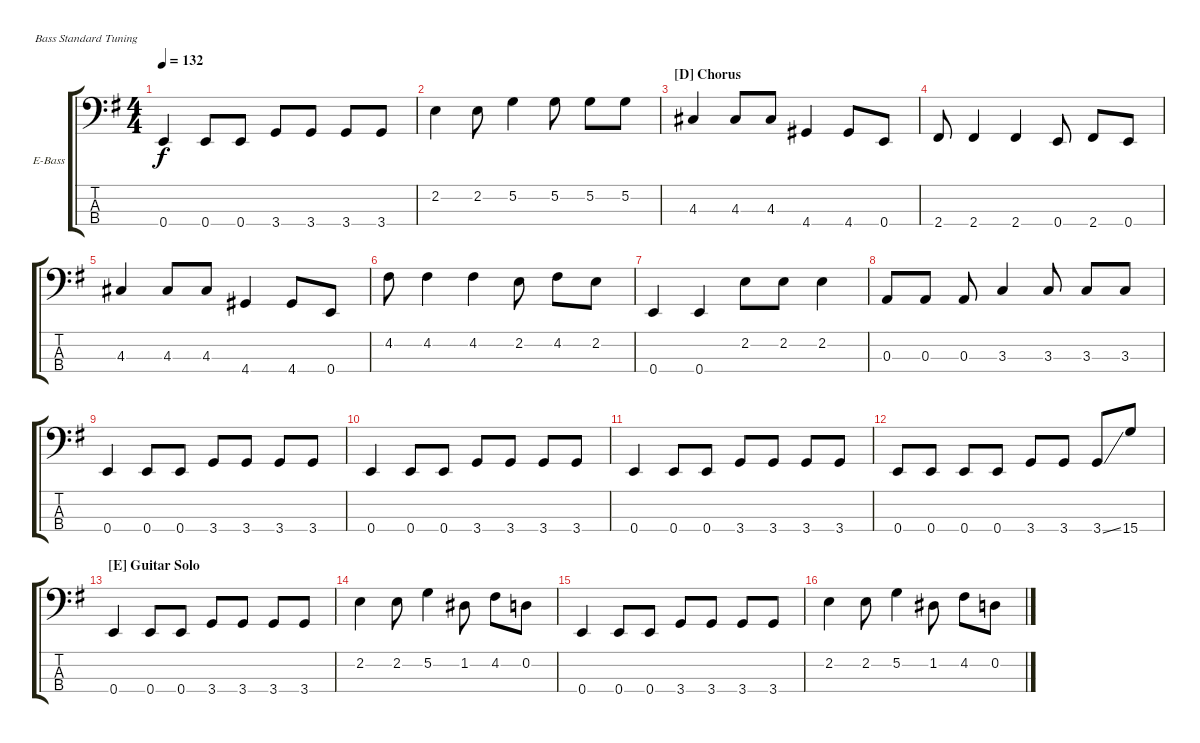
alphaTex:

\defaultSystemsLayout 4
\bracketExtendMode groupsimilarinstruments
\firstSystemTrackNameOrientation horizontal
\otherSystemsTrackNameOrientation horizontal
\track ("Electric Bass" "E-Bass") {instrument electricbassfinger}
\staff {score tabs}
\tuning (G2 D2 A1 E1)
\ts (4 4)
\tempo 132
\clef f4
\scale
0.944515
\ks g
0.4.4{dy f} 0.4.8 0.4.8 3.4.8 3.4.8 3.4.8 3.4.8 |
\scale
1.11097 2.2.4 2.2.8 5.2.4 5.2.8 5.2.8 5.2.8 |
\section ("D" "Chorus")
\scale
0.944515 4.3.4 4.3.8 4.3.8 4.4.4 4.4.8 0.4.8 |
\scale
0.944515 2.4.8 2.4.4 2.4.4 0.4.8 2.4.8 0.4.8 |
\scale
1.11097 4.3.4 4.3.8 4.3.8 4.4.4 4.4.8 0.4.8 |
\scale
0.944515 4.2.8 4.2.4 4.2.4 2.2.8 4.2.8 2.2.8 |
\scale
0.944515 0.4.4 0.4.4 2.2.8 2.2.8 2.2.4 |
\scale
1.11097 0.3.8 0.3.8 0.3.8 3.3.4 3.3.8 3.3.8 3.3.8 |
\scale
0.944515 0.4.4 0.4.8 0.4.8 3.4.8 3.4.8 3.4.8 3.4.8 |
\scale
0.944515 0.4.4 0.4.8 0.4.8 3.4.8 3.4.8 3.4.8 3.4.8 |
\scale
1.11097 0.4.4 0.4.8 0.4.8 3.4.8 3.4.8 3.4.8 3.4.8 |
\scale
0.944515 0.4.8 0.4.8 0.4.8 0.4.8 3.4.8 3.4.8 3.4{ss}.8 15.4.8 |
\section ("E" "Guitar Solo")
\scale
0.944515 0.4.4 0.4.8 0.4.8 3.4.8 3.4.8 3.4.8 3.4.8 |
\scale
1.11097 2.2.4 2.2.8 5.2.4 1.2.8 4.2.8 0.2.8 |
\scale
0.944515 0.4.4 0.4.8 0.4.8 3.4.8 3.4.8 3.4.8 3.4.8 |
\scale
0.944515 2.2.4 2.2.8 5.2.4 1.2.8 4.2.8 0.2.8
